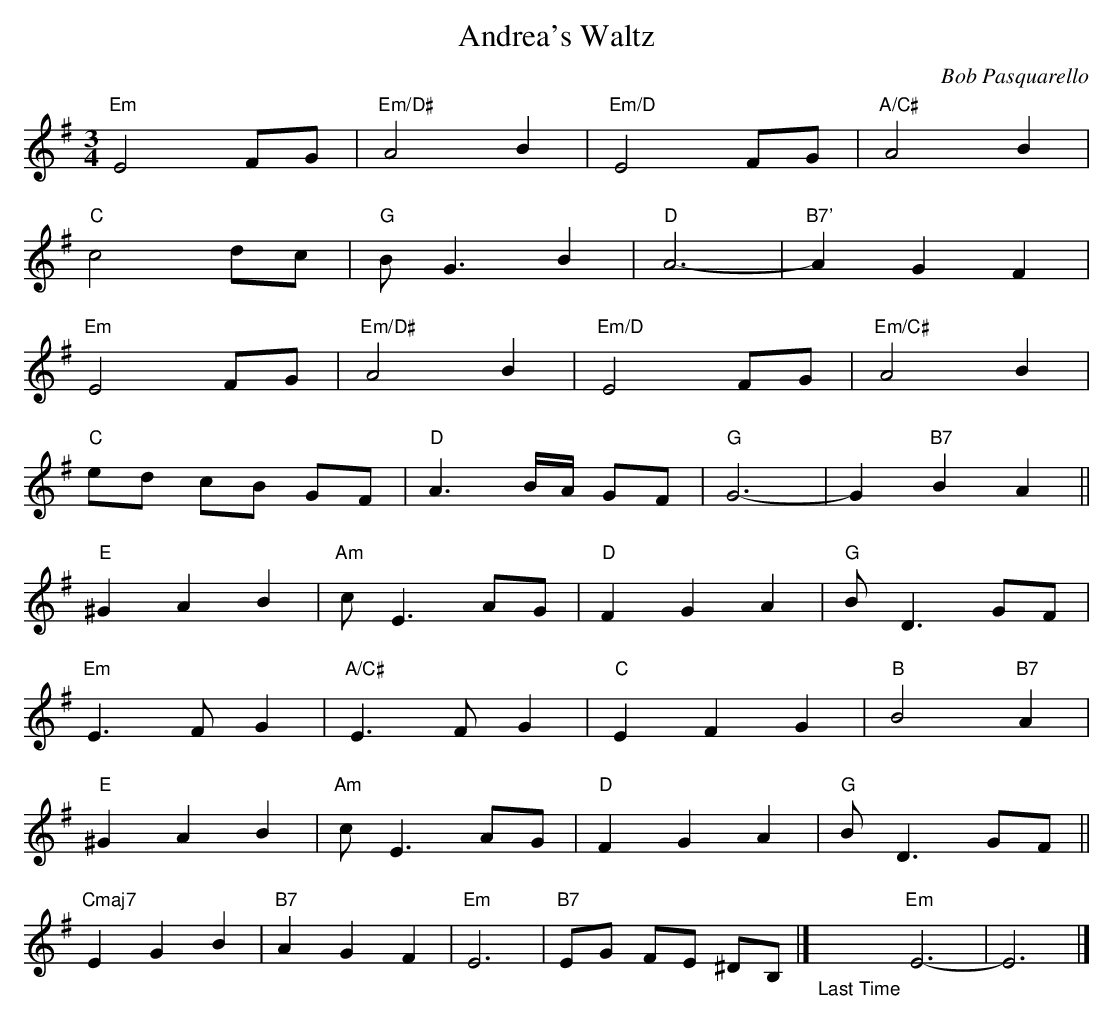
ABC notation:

X:1
T:Andrea's Waltz
C:Bob Pasquarello
M:3/4
K:G
"Em"E4FG|"Em/D#"A4B2|"Em/D"E4FG|"A/C#"A4B2|
"C"c4dc|"G"BG3B2|"D"A6-|"B7'"A2G2F2|
"Em"E4FG|"Em/D#"A4B2|"Em/D"E4FG|"Em/C#"A4B2|
"C"ed cB GF|"D"A3B1/2A1/2 GF|"G"G6-|G2"B7"B2A2||
"E"^G2A2B2|"Am"cE3AG|"D"F2G2A2|"G"BD3GF|
"Em"E3FG2|"A/C#"E3FG2|"C"E2F2G2|"B"B4"B7"A2|
"E"^G2A2B2|"Am"cE3AG|"D"F2G2A2|"G"BD3GF||
"Cmaj7"E2G2B2|"B7"A2G2F2|"Em"E6|"B7"EG FE ^DB,|]"_Last Time"x"Em"E6-|E6|]
